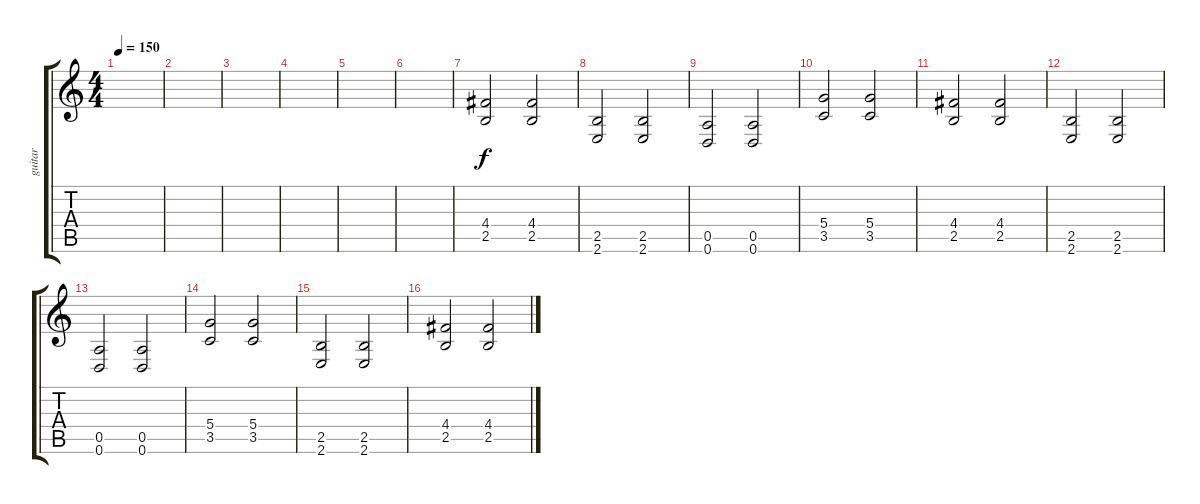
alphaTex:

\track ("guitar" "guitar") {instrument distortionguitar}
\staff {score tabs}
\tuning (E4 B3 G3 D3 A2 D2) {hide}
\ts (4 4)
\tempo 150
\clef g2
\ks c
|
|
|
|
|
|
(4.4 2.5).2 (4.4 2.5).2 |
(2.5 2.6).2 (2.5 2.6).2 |
(0.5 0.6).2 (0.5 0.6).2 |
(5.4 3.5).2 (5.4 3.5).2 |
(4.4 2.5).2 (4.4 2.5).2 |
(2.5 2.6).2 (2.5 2.6).2 |
(0.5 0.6).2 (0.5 0.6).2 |
(5.4 3.5).2 (5.4 3.5).2 |
(2.5 2.6).2 (2.5 2.6).2 |
(4.4 2.5).2 (4.4 2.5).2
